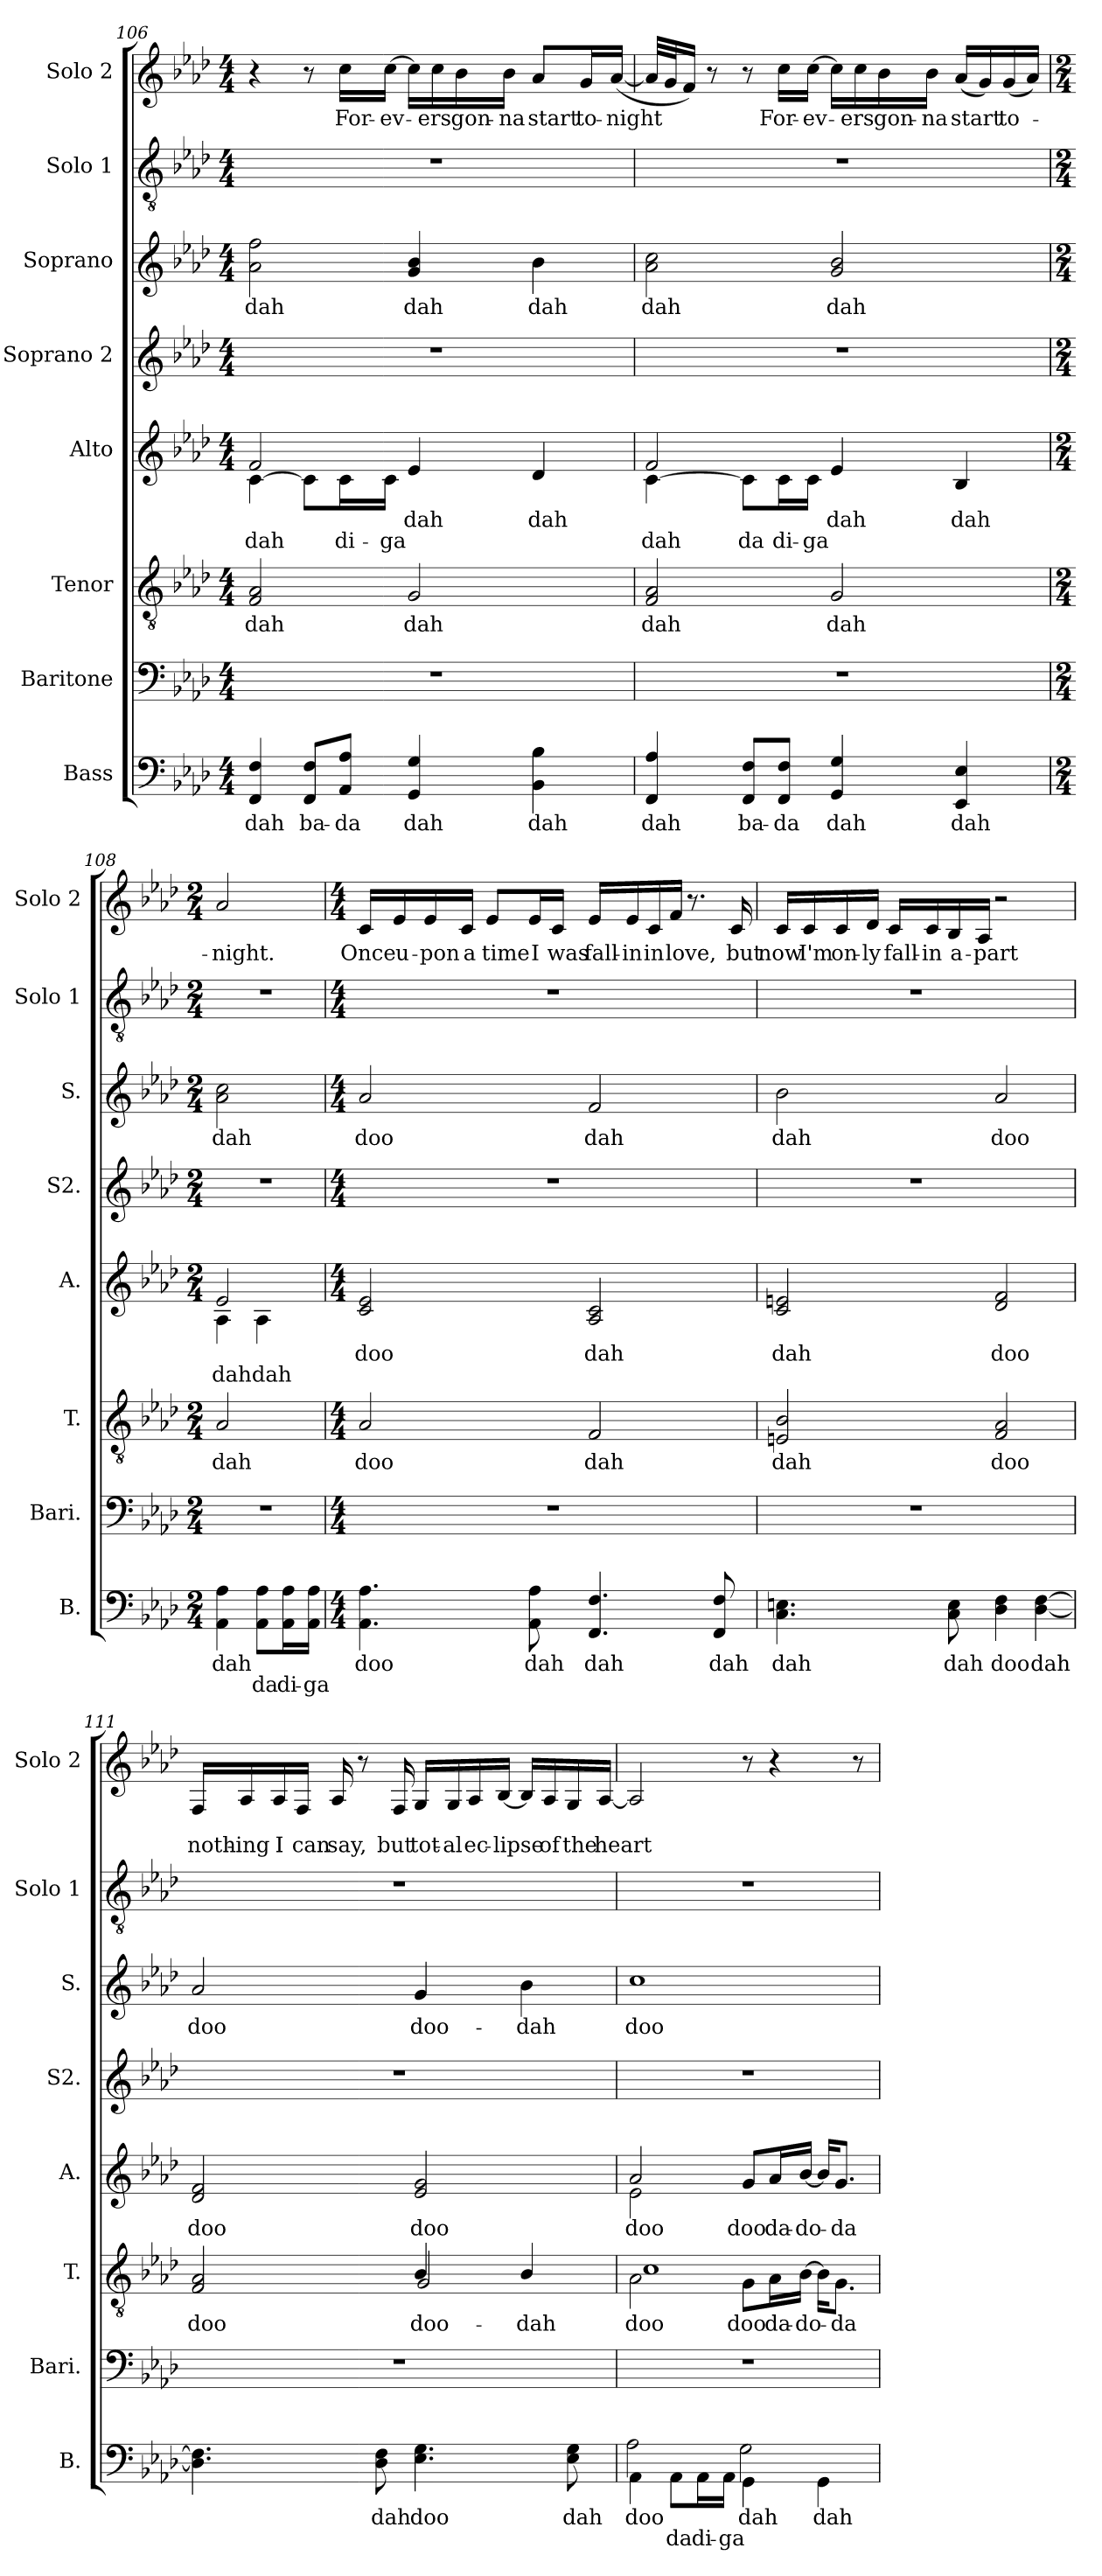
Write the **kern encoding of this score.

**kern	**text	**text	**kern	**kern	**text	**kern	**text	**text	**kern	**kern	**text	**kern	**kern	**text	**text
*part8	*part8	*part8	*part7	*part6	*part6	*part5	*part5	*part5	*part4	*part3	*part3	*part2	*part1	*part1	*part1
*staff8	*staff8	*staff8	*staff7	*staff6	*staff6	*staff5	*staff5	*staff5	*staff4	*staff3	*staff3	*staff2	*staff1	*staff1	*staff1
*I"Bass	*	*	*I"Baritone	*I"Tenor	*	*I"Alto	*	*	*I"Soprano 2	*I"Soprano	*	*I"Solo 1	*I"Solo 2	*	*
*I'B.	*	*	*I'Bari.	*I'T.	*	*I'A.	*	*	*I'S2.	*I'S.	*	*I'Solo 1	*I'Solo 2	*	*
!!LO:LB:g=z
*clefF4	*	*	*clefF4	*clefGv2	*	*clefG2	*	*	*clefG2	*clefG2	*	*clefGv2	*clefG2	*	*
*k[b-e-a-d-]	*	*	*k[b-e-a-d-]	*k[b-e-a-d-]	*	*k[b-e-a-d-]	*	*	*k[b-e-a-d-]	*k[b-e-a-d-]	*	*k[b-e-a-d-]	*k[b-e-a-d-]	*	*
*M4/4	*	*	*M4/4	*M4/4	*	*M4/4	*	*	*M4/4	*M4/4	*	*M4/4	*M4/4	*	*
=106	=106	=106	=106	=106	=106	=106	=106	=106	=106	=106	=106	=106	=106	=106	=106
!	!LO:LY:b	!	!	!	!LO:LY:b	!	!	!LO:LY:b	!	!	!LO:LY:b	!	!	!	!
*	*	*	*	*	*	*^	*	*	*	*	*	*	*	*	*
4FF/ 4F/	dah	.	1r	2F/ 2A-/	dah	[4c\	2f/	.	dah	1r	2a-\ 2ff\	dah	1r	4r	.	.
!	!LO:LY:b	!	!	!	!	!	!	!	!	!	!	!	!	!	!	!
8FF/ 8F/L	ba-	.	.	.	.	8c\L]	.	.	.	.	.	.	.	8r	.	.
!	!LO:LY:b	!	!	!	!	!	!	!	!LO:LY:b	!	!	!	!	!	!LO:LY:b	!
8AA-/ 8A-/J	-da	.	.	.	.	16c\L	.	.	di-	.	.	.	.	16cc\LL	For-	.
!	!	!	!	!	!	!	!	!	!LO:LY:b	!	!	!	!	!	!LO:LY:b	!
.	.	.	.	.	.	16c\JJ	.	.	-ga	.	.	.	.	[16cc\JJ	-ev-	.
!	!LO:LY:b	!	!	!	!LO:LY:b	!	!	!LO:LY:b	!	!	!	!LO:LY:b	!	!	!	!
4GG/ 4G/	dah	.	.	2G/	dah	4e-/	2ryy	dah	.	.	4g/ 4b-/	dah	.	16cc\LL]	.	.
!	!	!	!	!	!	!	!	!	!	!	!	!	!	!	!LO:LY:b	!
.	.	.	.	.	.	.	.	.	.	.	.	.	.	16cc\	-ers	.
!	!	!	!	!	!	!	!	!	!	!	!	!	!	!	!LO:LY:b	!
.	.	.	.	.	.	.	.	.	.	.	.	.	.	16b-\	gon-	.
!	!	!	!	!	!	!	!	!	!	!	!	!	!	!	!LO:LY:b	!
.	.	.	.	.	.	.	.	.	.	.	.	.	.	16b-\JJ	-na	.
!	!LO:LY:b	!	!	!	!	!	!	!LO:LY:b	!	!	!	!LO:LY:b	!	!	!LO:LY:b	!
4BB-\ 4B-\	dah	.	.	.	.	4d-/	.	dah	.	.	4b-\	dah	.	8a-/L	start	.
!	!	!	!	!	!	!	!	!	!	!	!	!	!	!	!LO:LY:b	!
.	.	.	.	.	.	.	.	.	.	.	.	.	.	16g/L	to-	.
!	!	!	!	!	!	!	!	!	!	!	!	!	!	!	!LO:LY:b	!
.	.	.	.	.	.	.	.	.	.	.	.	.	.	(<[16a-/JJ	-night	.
=107	=107	=107	=107	=107	=107	=107	=107	=107	=107	=107	=107	=107	=107	=107	=107	=107
!	!LO:LY:b	!	!	!	!LO:LY:b	!	!	!	!LO:LY:b	!	!	!LO:LY:b	!	!	!	!
4FF/ 4A-/	dah	.	1r	2F/ 2A-/	dah	[4c\	2f/	.	dah	1r	2a-\ 2cc\	dah	1r	32a-/LLL]	.	.
.	.	.	.	.	.	.	.	.	.	.	.	.	.	32g/J	.	.
.	.	.	.	.	.	.	.	.	.	.	.	.	.	16f/JJ)	.	.
.	.	.	.	.	.	.	.	.	.	.	.	.	.	8r	.	.
!	!LO:LY:b	!	!	!	!	!	!	!	!LO:LY:b	!	!	!	!	!	!	!
8FF/ 8F/L	ba-	.	.	.	.	8c\L]	.	.	da	.	.	.	.	8r	.	.
!	!LO:LY:b	!	!	!	!	!	!	!	!LO:LY:b	!	!	!	!	!	!LO:LY:b	!
8FF/ 8F/J	-da	.	.	.	.	16c\L	.	.	di-	.	.	.	.	16cc\LL	For-	.
!	!	!	!	!	!	!	!	!	!LO:LY:b	!	!	!	!	!	!LO:LY:b	!
.	.	.	.	.	.	16c\JJ	.	.	-ga	.	.	.	.	[16cc\JJ	-ev-	.
!	!LO:LY:b	!	!	!	!LO:LY:b	!	!	!LO:LY:b	!	!	!	!LO:LY:b	!	!	!	!
4GG/ 4G/	dah	.	.	2G/	dah	4e-/	2ryy	dah	.	.	2g/ 2b-/	dah	.	16cc\LL]	.	.
!	!	!	!	!	!	!	!	!	!	!	!	!	!	!	!LO:LY:b	!
.	.	.	.	.	.	.	.	.	.	.	.	.	.	16cc\	-ers	.
!	!	!	!	!	!	!	!	!	!	!	!	!	!	!	!LO:LY:b	!
.	.	.	.	.	.	.	.	.	.	.	.	.	.	16b-\	gon-	.
!	!	!	!	!	!	!	!	!	!	!	!	!	!	!	!LO:LY:b	!
.	.	.	.	.	.	.	.	.	.	.	.	.	.	16b-\JJ	-na	.
!	!LO:LY:b	!	!	!	!	!	!	!LO:LY:b	!	!	!	!	!	!	!LO:LY:b	!
4EE-/ 4E-/	dah	.	.	.	.	4B-/	.	dah	.	.	.	.	.	(<16a-/LL	start	.
.	.	.	.	.	.	.	.	.	.	.	.	.	.	16g/)	.	.
!	!	!	!	!	!	!	!	!	!	!	!	!	!	!	!LO:LY:b	!
.	.	.	.	.	.	.	.	.	.	.	.	.	.	(<16g/	to-	.
.	.	.	.	.	.	.	.	.	.	.	.	.	.	16a-/JJ)	.	.
=108	=108	=108	=108	=108	=108	=108	=108	=108	=108	=108	=108	=108	=108	=108	=108	=108
*M2/4	*	*	*M2/4	*M2/4	*	*M2/4	*	*	*	*M2/4	*M2/4	*	*M2/4	*M2/4	*	*
!	!LO:LY:b	!	!	!	!LO:LY:b	!	!	!	!LO:LY:b	!	!	!LO:LY:b	!	!	!LO:LY:b	!
4AA-\ 4A-\	dah	.	2r	2A-/	dah	4A-\	2e-/	.	dah	2r	2a-\ 2cc\	dah	2r	2a-/	-night.	.
!	!	!LO:LY:b	!	!	!	!	!	!	!LO:LY:b	!	!	!	!	!	!	!
8AA-\ 8A-\L	.	da	.	.	.	4A-\	.	.	dah	.	.	.	.	.	.	.
!	!	!LO:LY:b	!	!	!	!	!	!	!	!	!	!	!	!	!	!
16AA-\ 16A-\L	.	di-	.	.	.	.	.	.	.	.	.	.	.	.	.	.
!	!	!LO:LY:b	!	!	!	!	!	!	!	!	!	!	!	!	!	!
16AA-\ 16A-\JJ	.	-ga	.	.	.	.	.	.	.	.	.	.	.	.	.	.
*	*	*	*	*	*	*v	*v	*	*	*	*	*	*	*	*	*
!!LO:PB:g=z
=109	=109	=109	=109	=109	=109	=109	=109	=109	=109	=109	=109	=109	=109	=109	=109
*M4/4	*	*	*M4/4	*M4/4	*	*M4/4	*	*	*M4/4	*M4/4	*	*M4/4	*M4/4	*	*
!	!LO:LY:b	!	!	!	!LO:LY:b	!	!LO:LY:b	!	!	!	!LO:LY:b	!	!	!LO:LY:b	!
4.AA-\ 4.A-\	doo	.	1r	2A-/	doo	2c/ 2e-/	doo	.	1r	2a-/	doo	1r	16c/LL	Once	.
!	!	!	!	!	!	!	!	!	!	!	!	!	!	!LO:LY:b	!
.	.	.	.	.	.	.	.	.	.	.	.	.	16e-/	u-	.
!	!	!	!	!	!	!	!	!	!	!	!	!	!	!LO:LY:b	!
.	.	.	.	.	.	.	.	.	.	.	.	.	16e-/	-pon	.
!	!	!	!	!	!	!	!	!	!	!	!	!	!	!LO:LY:b	!
.	.	.	.	.	.	.	.	.	.	.	.	.	16c/JJ	a	.
!	!	!	!	!	!	!	!	!	!	!	!	!	!	!LO:LY:b	!
.	.	.	.	.	.	.	.	.	.	.	.	.	8e-/L	time	.
!	!LO:LY:b	!	!	!	!	!	!	!	!	!	!	!	!	!LO:LY:b	!
8AA-\ 8A-\	dah	.	.	.	.	.	.	.	.	.	.	.	16e-/L	I	.
!	!	!	!	!	!	!	!	!	!	!	!	!	!	!LO:LY:b	!
.	.	.	.	.	.	.	.	.	.	.	.	.	16c/JJ	was	.
!	!LO:LY:b	!	!	!	!LO:LY:b	!	!LO:LY:b	!	!	!	!LO:LY:b	!	!	!LO:LY:b	!
4.FF/ 4.F/	dah	.	.	2F/	dah	2A-/ 2c/	dah	.	.	2f/	dah	.	16e-/LL	fall-	.
!	!	!	!	!	!	!	!	!	!	!	!	!	!	!LO:LY:b	!
.	.	.	.	.	.	.	.	.	.	.	.	.	16e-/	-in	.
!	!	!	!	!	!	!	!	!	!	!	!	!	!	!LO:LY:b	!
.	.	.	.	.	.	.	.	.	.	.	.	.	16c/	in	.
!	!	!	!	!	!	!	!	!	!	!	!	!	!	!LO:LY:b	!
.	.	.	.	.	.	.	.	.	.	.	.	.	16f/JJ	love,	.
.	.	.	.	.	.	.	.	.	.	.	.	.	8.r	.	.
!	!LO:LY:b	!	!	!	!	!	!	!	!	!	!	!	!	!	!
8FF/ 8F/	dah	.	.	.	.	.	.	.	.	.	.	.	.	.	.
!	!	!	!	!	!	!	!	!	!	!	!	!	!	!LO:LY:b	!
.	.	.	.	.	.	.	.	.	.	.	.	.	16c/	but	.
=110	=110	=110	=110	=110	=110	=110	=110	=110	=110	=110	=110	=110	=110	=110	=110
!	!LO:LY:b	!	!	!	!LO:LY:b	!	!LO:LY:b	!	!	!	!LO:LY:b	!	!	!LO:LY:b	!
4.C\ 4.En\	dah	.	1r	2En/ 2B-/	dah	2c/ 2en/	dah	.	1r	2b-\	dah	1r	16c/LL	now	.
!	!	!	!	!	!	!	!	!	!	!	!	!	!	!LO:LY:b	!
.	.	.	.	.	.	.	.	.	.	.	.	.	16c/	I'm	.
!	!	!	!	!	!	!	!	!	!	!	!	!	!	!LO:LY:b	!
.	.	.	.	.	.	.	.	.	.	.	.	.	16c/	on-	.
!	!	!	!	!	!	!	!	!	!	!	!	!	!	!LO:LY:b	!
.	.	.	.	.	.	.	.	.	.	.	.	.	16d-/JJ	-ly	.
!	!	!	!	!	!	!	!	!	!	!	!	!	!	!LO:LY:b	!
.	.	.	.	.	.	.	.	.	.	.	.	.	16c/LL	fall-	.
!	!	!	!	!	!	!	!	!	!	!	!	!	!	!LO:LY:b	!
.	.	.	.	.	.	.	.	.	.	.	.	.	16c/	-in	.
!	!LO:LY:b	!	!	!	!	!	!	!	!	!	!	!	!	!LO:LY:b	!
8C\ 8E\	dah	.	.	.	.	.	.	.	.	.	.	.	16B-/	a-	.
!	!	!	!	!	!	!	!	!	!	!	!	!	!	!LO:LY:b	!
.	.	.	.	.	.	.	.	.	.	.	.	.	16A-/JJ	-part	.
!	!LO:LY:b	!	!	!	!LO:LY:b	!	!LO:LY:b	!	!	!	!LO:LY:b	!	!	!	!
4D-\ 4F\	doo	.	.	2F/ 2A-/	doo	2d-/ 2f/	doo	.	.	2a-/	doo	.	2r	.	.
!	!LO:LY:b	!	!	!	!	!	!	!	!	!	!	!	!	!	!
[4D-\ [4F\	dah	.	.	.	.	.	.	.	.	.	.	.	.	.	.
!!LO:LB:g=z
=111	=111	=111	=111	=111	=111	=111	=111	=111	=111	=111	=111	=111	=111	=111	=111
!	!	!	!	!	!LO:LY:b	!	!LO:LY:b	!	!	!	!LO:LY:b	!	!	!	!LO:LY:b
*	*	*	*	*^	*	*	*	*	*	*	*	*	*	*	*
4.D-\] 4.F\]	.	.	1r	2F/ 2A-/	2ryy	doo	2d-/ 2f/	doo	.	1r	2a-/	doo	1r	16F/LL	.	noth-
!	!	!	!	!	!	!	!	!	!	!	!	!	!	!	!	!LO:LY:b
.	.	.	.	.	.	.	.	.	.	.	.	.	.	16A-/	.	-ing
!	!	!	!	!	!	!	!	!	!	!	!	!	!	!	!	!LO:LY:b
.	.	.	.	.	.	.	.	.	.	.	.	.	.	16A-/	.	I
!	!	!	!	!	!	!	!	!	!	!	!	!	!	!	!	!LO:LY:b
.	.	.	.	.	.	.	.	.	.	.	.	.	.	16F/JJ	.	can
!	!	!	!	!	!	!	!	!	!	!	!	!	!	!	!	!LO:LY:b
.	.	.	.	.	.	.	.	.	.	.	.	.	.	16A-/	.	say,
.	.	.	.	.	.	.	.	.	.	.	.	.	.	8r	.	.
!	!LO:LY:b	!	!	!	!	!	!	!	!	!	!	!	!	!	!	!
8D-\ 8F\	dah	.	.	.	.	.	.	.	.	.	.	.	.	.	.	.
!	!	!	!	!	!	!	!	!	!	!	!	!	!	!	!	!LO:LY:b
.	.	.	.	.	.	.	.	.	.	.	.	.	.	16F/	.	but
!	!LO:LY:b	!	!	!	!	!LO:LY:b	!	!LO:LY:b	!	!	!	!LO:LY:b	!	!	!	!LO:LY:b
4.E-\ 4.G\	doo	.	.	4B-/	2G/	doo-	2e-/ 2g/	doo	.	.	4g/	doo-	.	16G/LL	.	tot-
!	!	!	!	!	!	!	!	!	!	!	!	!	!	!	!	!LO:LY:b
.	.	.	.	.	.	.	.	.	.	.	.	.	.	16G/	.	-al
!	!	!	!	!	!	!	!	!	!	!	!	!	!	!	!	!LO:LY:b
.	.	.	.	.	.	.	.	.	.	.	.	.	.	16A-/	.	ec-
!	!	!	!	!	!	!	!	!	!	!	!	!	!	!	!	!LO:LY:b
.	.	.	.	.	.	.	.	.	.	.	.	.	.	[16B-/JJ	.	-lipse
!	!	!	!	!	!	!LO:LY:b	!	!	!	!	!	!LO:LY:b	!	!	!	!
.	.	.	.	4B-/	.	-dah	.	.	.	.	4b-\	-dah	.	16B-/LL]	.	.
!	!	!	!	!	!	!	!	!	!	!	!	!	!	!	!	!LO:LY:b
.	.	.	.	.	.	.	.	.	.	.	.	.	.	16A-/	.	of
!	!LO:LY:b	!	!	!	!	!	!	!	!	!	!	!	!	!	!	!LO:LY:b
8E-\ 8G\	dah	.	.	.	.	.	.	.	.	.	.	.	.	16G/	.	the
!	!	!	!	!	!	!	!	!	!	!	!	!	!	!	!	!LO:LY:b
.	.	.	.	.	.	.	.	.	.	.	.	.	.	[16A-/JJ	.	heart
=112	=112	=112	=112	=112	=112	=112	=112	=112	=112	=112	=112	=112	=112	=112	=112	=112
!	!LO:LY:b	!	!	!	!	!LO:LY:b	!	!LO:LY:b	!	!	!	!LO:LY:b	!	!	!	!
*^	*	*	*	*	*	*	*^	*	*	*	*	*	*	*	*	*
4AA-\	2A-\	doo	.	1r	2A-\	1c	doo	2a-/	2e-\	doo	.	1r	1cc	doo	1r	2A-/]	.	.
!	!	!	!LO:LY:b	!	!	!	!	!	!	!	!	!	!	!	!	!	!	!
8AA-\L	.	.	da	.	.	.	.	.	.	.	.	.	.	.	.	.	.	.
!	!	!	!LO:LY:b	!	!	!	!	!	!	!	!	!	!	!	!	!	!	!
16AA-\L	.	.	di-	.	.	.	.	.	.	.	.	.	.	.	.	.	.	.
!	!	!	!LO:LY:b	!	!	!	!	!	!	!	!	!	!	!	!	!	!	!
16AA-\JJ	.	.	-ga	.	.	.	.	.	.	.	.	.	.	.	.	.	.	.
!	!	!LO:LY:b	!	!	!	!	!LO:LY:b	!	!	!LO:LY:b	!	!	!	!	!	!	!	!
4GG\	2G\	dah	.	.	8G\L	.	doo	8g/L	2ryy	doo	.	.	.	.	.	8r	.	.
!	!	!	!	!	!	!	!LO:LY:b	!	!	!LO:LY:b	!	!	!	!	!	!	!	!
.	.	.	.	.	16A-\L	.	da-	16a-/L	.	da-	.	.	.	.	.	4r	.	.
!	!	!	!	!	!	!	!LO:LY:b	!	!	!LO:LY:b	!	!	!	!	!	!	!	!
.	.	.	.	.	[16B-\JJ	.	-do-	[16b-/JJ	.	-do-	.	.	.	.	.	.	.	.
!	!	!LO:LY:b	!	!	!	!	!	!	!	!	!	!	!	!	!	!	!	!
4GG\	.	dah	.	.	16B-\KL]	.	.	16b-/KL]	.	.	.	.	.	.	.	.	.	.
!	!	!	!	!	!	!	!LO:LY:b	!	!	!LO:LY:b	!	!	!	!	!	!	!	!
.	.	.	.	.	8.G\J	.	-da	8.g/J	.	-da	.	.	.	.	.	.	.	.
.	.	.	.	.	.	.	.	.	.	.	.	.	.	.	.	8r	.	.
*	*	*	*	*	*v	*v	*	*	*	*	*	*	*	*	*	*	*	*
*v	*v	*	*	*	*	*	*v	*v	*	*	*	*	*	*	*	*	*
=	=	=	=	=	=	=	=	=	=	=	=	=	=	=	=
*-	*-	*-	*-	*-	*-	*-	*-	*-	*-	*-	*-	*-	*-	*-	*-
